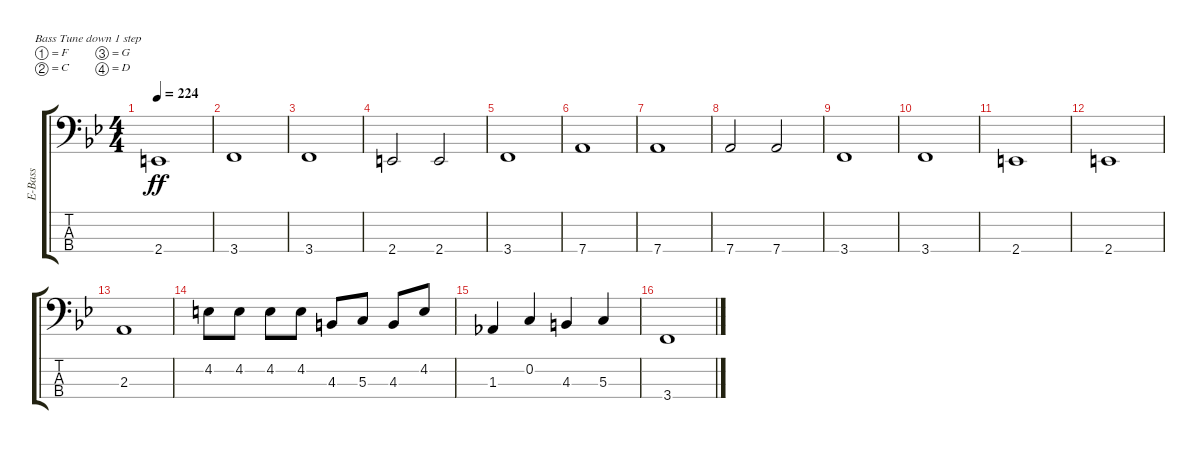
\defaultSystemsLayout 4
\bracketExtendMode groupsimilarinstruments
\otherSystemsTrackNameOrientation horizontal
\track ("Electric Bass" "E-Bass") {instrument electricbassfinger}
\staff {score tabs}
\tuning (F2 C2 G1 D1)
\ts (4 4)
\tempo 224
\clef f4
\scale
0.333333
\ks bb
2.4{acc #}.1{dy ff} |
\scale
0.333333 3.4{acc forcenatural}.1 |
\scale
0.333333 3.4{acc forcenatural}.1 |
\scale
0.333333 2.4{acc #}.2 2.4{acc #}.2 |
\scale
0.333333 3.4{acc forcenatural}.1 |
\scale
0.333333 7.4{acc forcenatural}.1 |
\scale
0.333333 7.4{acc forcenatural}.1 |
\scale
0.333333 7.4{acc forcenatural}.2 7.4{acc forcenatural}.2 |
\scale
0.333333 3.4{acc forcenatural}.1 |
\scale
0.333333 3.4{acc forcenatural}.1 |
\scale
0.333333 2.4{acc #}.1 |
\scale
0.333333 2.4{acc #}.1 |
\scale
0.333333 2.3{acc forcenatural}.1 |
\scale
0.333333 4.2{acc #}.8 4.2{acc #}.8 4.2{acc #}.8 4.2{acc #}.8 4.3{acc #}.8 5.3{acc forcenatural}.8 4.3{acc #}.8 4.2{acc #}.8 |
\scale
0.333333 1.3{acc b}.4 0.2{acc forcenatural}.4 4.3{acc #}.4 5.3{acc forcenatural}.4 |
\scale
0.333333 3.4{acc forcenatural}.1
